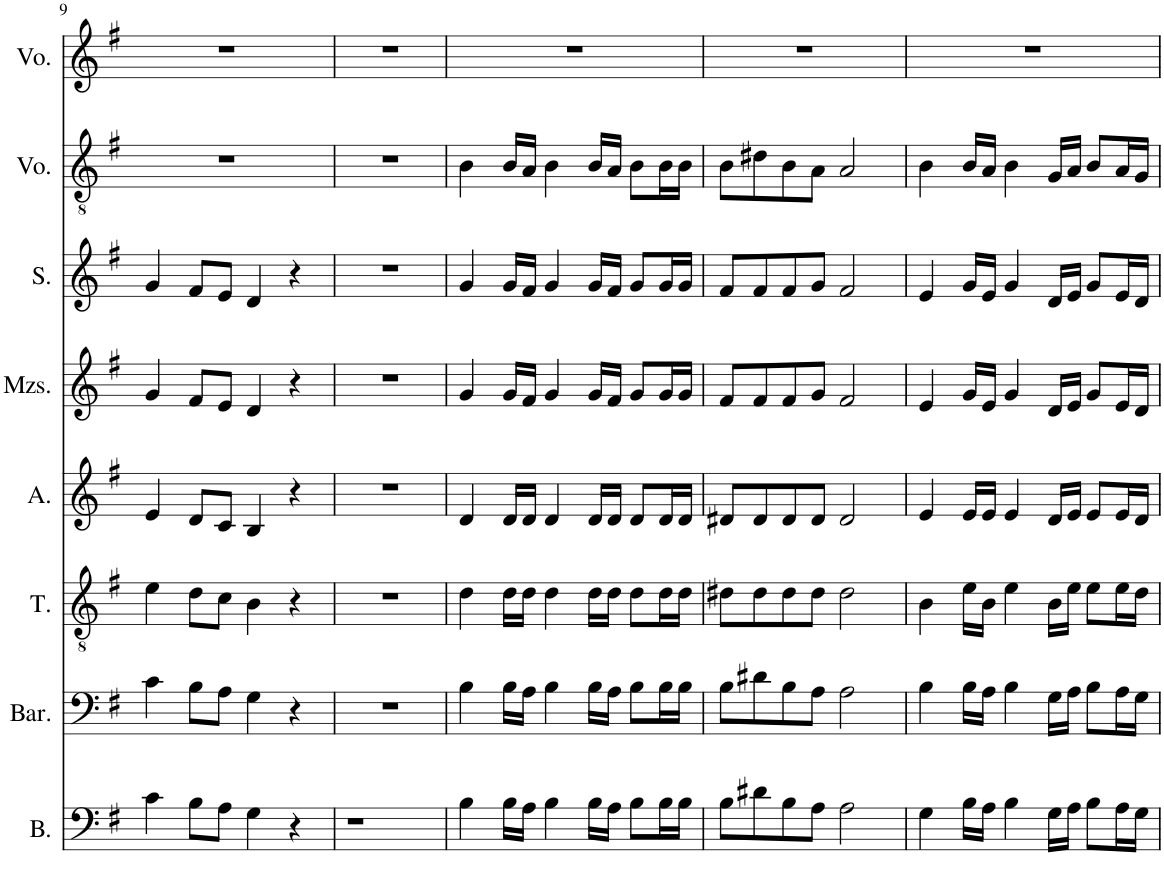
**kern	**kern	**kern	**kern	**kern	**kern	**kern	**kern
*part8	*part7	*part6	*part5	*part4	*part3	*part2	*part1
*staff8	*staff7	*staff6	*staff5	*staff4	*staff3	*staff2	*staff1
*I"Bass	*I"Baritone	*I"Tenor	*I"Alto	*I"Mezzo-soprano	*I"Soprano	*I"Voice	*I"Voice
*I'B.	*I'Bar.	*I'T.	*I'A.	*I'Mzs.	*I'S.	*I'Vo.	*I'Vo.
!!LO:PB:g=z
*clefF4	*clefF4	*clefGv2	*clefG2	*clefG2	*clefG2	*clefGv2	*clefG2
*k[f#]	*k[f#]	*k[f#]	*k[f#]	*k[f#]	*k[f#]	*k[f#]	*k[f#]
*M4/4	*M4/4	*M4/4	*M4/4	*M4/4	*M4/4	*M4/4	*M4/4
=9	=9	=9	=9	=9	=9	=9	=9
4c\	4c\	4e\	4e/	4g/	4g/	1r	1r
8B\L	8B\L	8d\L	8d/L	8f#/L	8f#/L	.	.
8A\J	8A\J	8c\J	8c/J	8e/J	8e/J	.	.
4G\	4G\	4B\	4B/	4d/	4d/	.	.
4r	4r	4r	4r	4r	4r	.	.
=10	=10	=10	=10	=10	=10	=10	=10
1r	1r	1r	1r	1r	1r	1r	1r
=11	=11	=11	=11	=11	=11	=11	=11
4B\	4B\	4d\	4d/	4g/	4g/	4B\	1r
16B\LL	16B\LL	16d\LL	16d/LL	16g/LL	16g/LL	16B/LL	.
16A\JJ	16A\JJ	16d\JJ	16d/JJ	16f#/JJ	16f#/JJ	16A/JJ	.
4B\	4B\	4d\	4d/	4g/	4g/	4B\	.
16B\LL	16B\LL	16d\LL	16d/LL	16g/LL	16g/LL	16B/LL	.
16A\JJ	16A\JJ	16d\JJ	16d/JJ	16f#/JJ	16f#/JJ	16A/JJ	.
8B\L	8B\L	8d\L	8d/L	8g/L	8g/L	8B\L	.
16B\L	16B\L	16d\L	16d/L	16g/L	16g/L	16B\L	.
16B\JJ	16B\JJ	16d\JJ	16d/JJ	16g/JJ	16g/JJ	16B\JJ	.
=12	=12	=12	=12	=12	=12	=12	=12
8B\L	8B\L	8d#X\L	8d#X/L	8f#/L	8f#/L	8B\L	1r
8d#X\	8d#X\	8d#\	8d#/	8f#/	8f#/	8d#X\	.
8B\	8B\	8d#\	8d#/	8f#/	8f#/	8B\	.
8A\J	8A\J	8d#\J	8d#/J	8g/J	8g/J	8A\J	.
2A\	2A\	2d#\	2d#/	2f#/	2f#/	2A/	.
=13	=13	=13	=13	=13	=13	=13	=13
4G\	4B\	4B\	4e/	4e/	4e/	4B\	1r
16B\LL	16B\LL	16e\LL	16e/LL	16g/LL	16g/LL	16B/LL	.
16A\JJ	16A\JJ	16B\JJ	16e/JJ	16e/JJ	16e/JJ	16A/JJ	.
4B\	4B\	4e\	4e/	4g/	4g/	4B\	.
16G\LL	16G\LL	16B\LL	16d/LL	16d/LL	16d/LL	16G/LL	.
16A\JJ	16A\JJ	16e\JJ	16e/JJ	16e/JJ	16e/JJ	16A/JJ	.
8B\L	8B\L	8e\L	8e/L	8g/L	8g/L	8B/L	.
16A\L	16A\L	16e\L	16e/L	16e/L	16e/L	16A/L	.
16G\JJ	16G\JJ	16d\JJ	16d/JJ	16d/JJ	16d/JJ	16G/JJ	.
=	=	=	=	=	=	=	=
*-	*-	*-	*-	*-	*-	*-	*-
